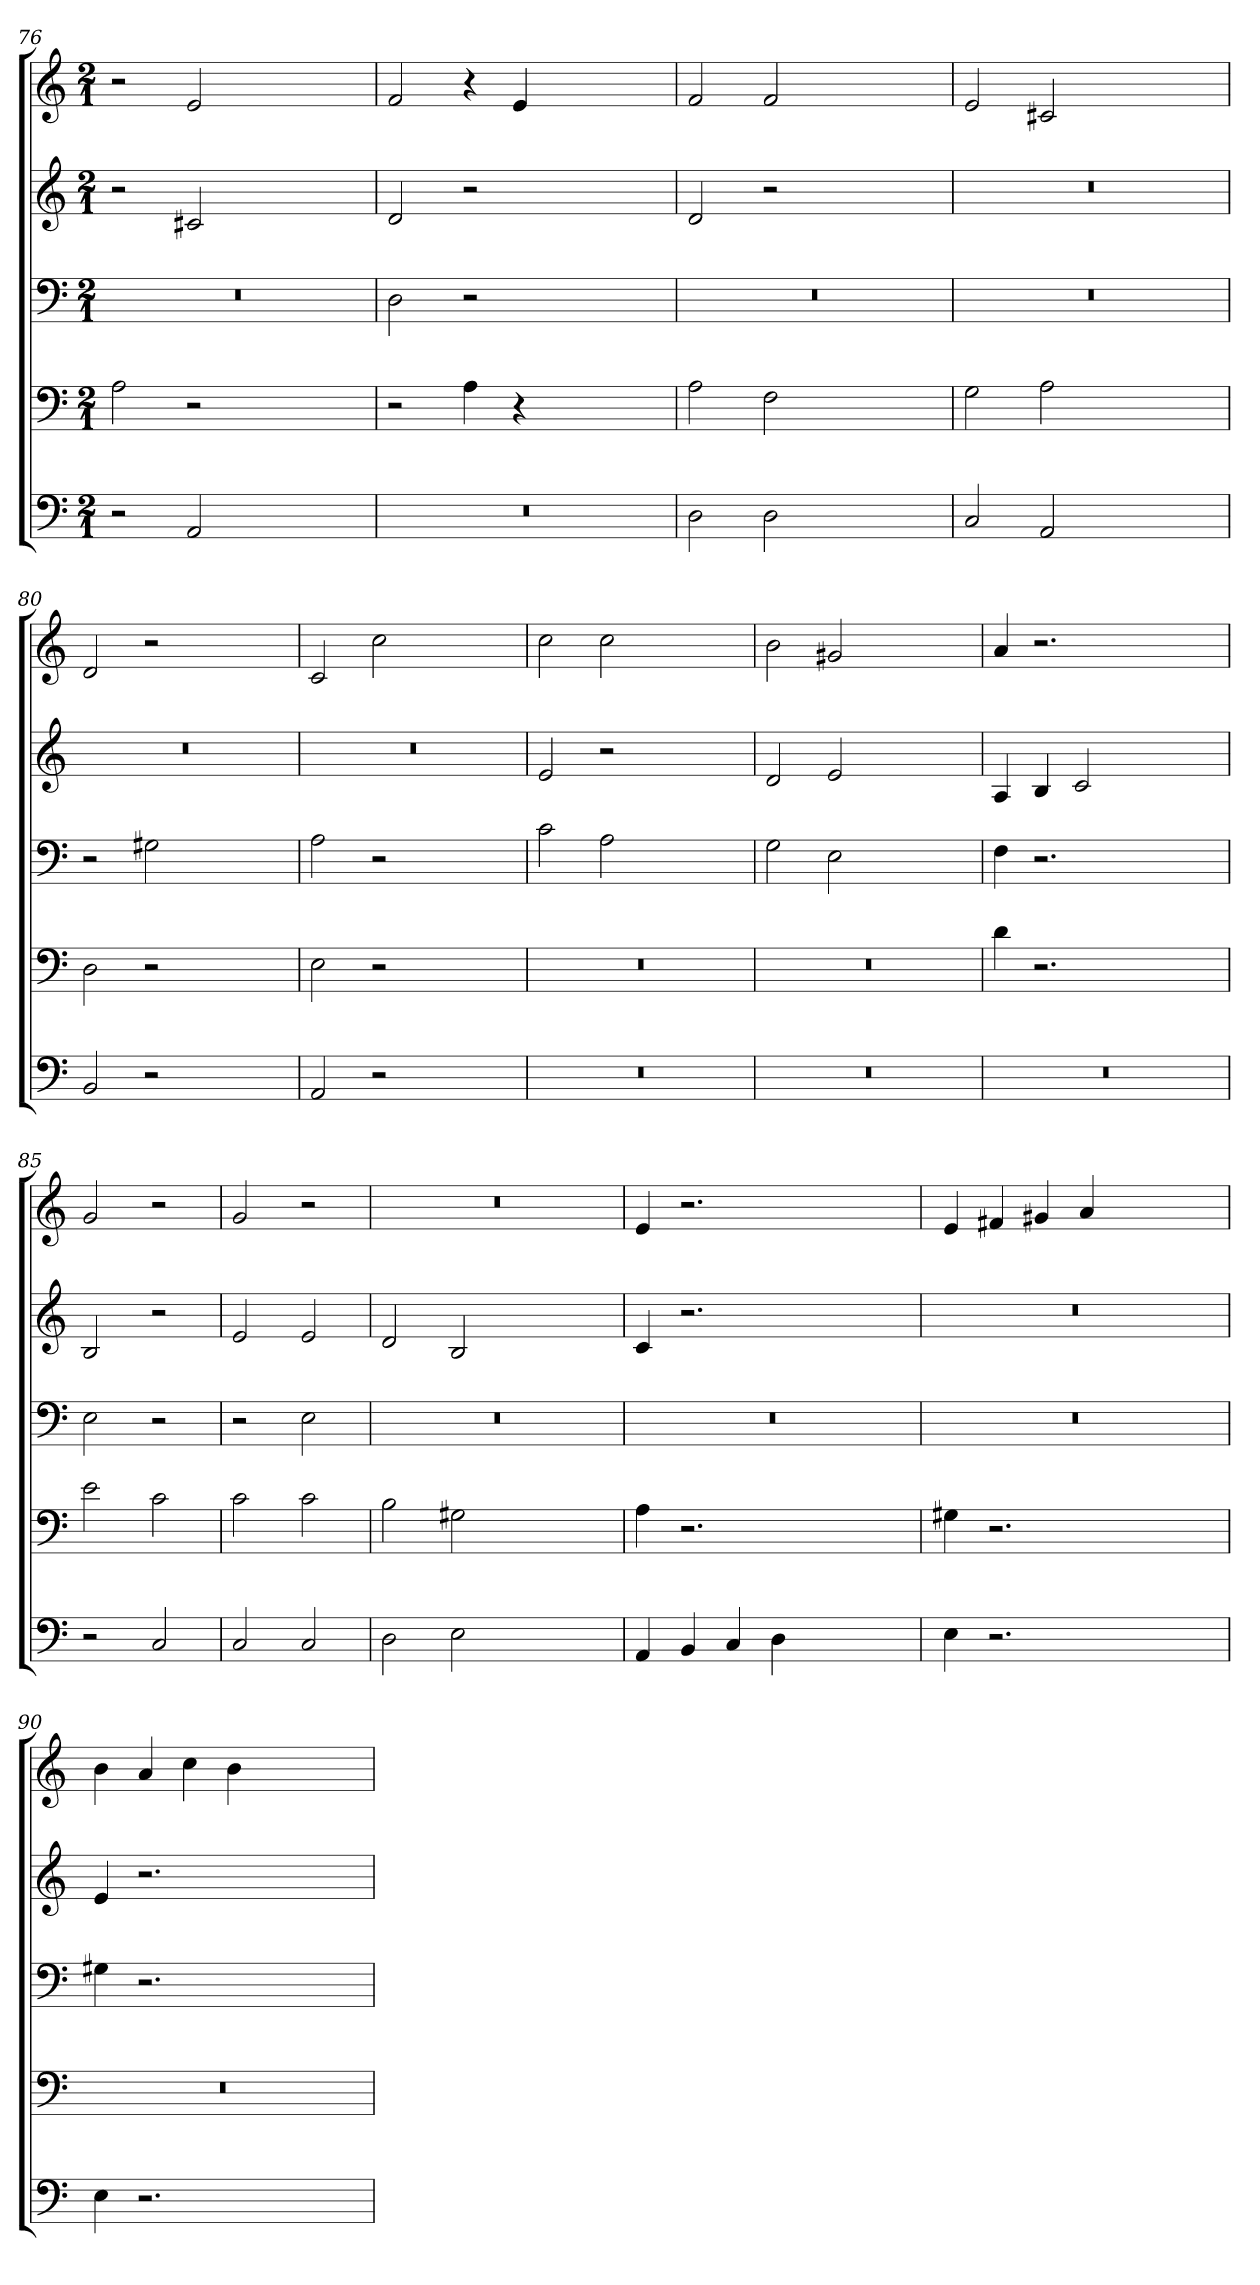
**kern	**kern	**kern	**kern	**kern
*part5	*part4	*part3	*part2	*part1
*staff5	*staff4	*staff3	*staff2	*staff1
*clefF4	*clefF4	*clefF4	*clefG2	*clefG2
*k[]	*k[]	*k[]	*k[]	*k[]
*C:	*C:	*C:	*C:	*C:
*M2/1	*M2/1	*M2/1	*M2/1	*M2/1
=76	=76	=76	=76	=76
2r	2A	0r	2r	2r
2AAi	2r	.	2c#X	2ei
1ryy	1ryy	.	1ryy	1ryy
=77	=77	=77	=77	=77
0r	2r	2D	2d	2f
.	4A	2r	2r	4r
.	4r	.	.	4ej
.	1ryy	1ryy	1ryy	1ryy
=78	=78	=78	=78	=78
2D	2A	0r	2di	2fi
2D	2F	.	2r	2f
1ryy	1ryy	.	1ryy	1ryy
=79	=79	=79	=79	=79
2C	2G	0r	0r	2e
2AA	2A	.	.	2c#XZ
1ryy	1ryy	.	.	1ryy
=80	=80	=80	=80	=80
2BB	2D	2r	0r	2d
2r	2r	2G#XV	.	2r
1ryy	1ryy	1ryy	.	1ryy
=81	=81	=81	=81	=81
2AA	2E	2A	0r	2c
2r	2r	2r	.	2cc
1ryy	1ryy	1ryy	.	1ryy
=82	=82	=82	=82	=82
0r	0r	2cV	2e	2cc
.	.	2A	2r	2cc
.	.	1ryy	1ryy	1ryy
=83	=83	=83	=83	=83
0r	0r	2G	2d	2b
.	.	2E	2e	2g#XZ
.	.	1ryy	1ryy	1ryy
=84	=84	=84	=84	=84
0r	4dV	4F	4A	4a
.	2.r	2.r	4Bj	2.r
.	.	.	2cV	.
.	1ryy	1ryy	1ryy	1ryy
=85	=85	=85	=85	=85
2r	2eV	2E	2B	2g
2C	2c	2r	2r	2r
=86	=86	=86	=86	=86
2C	2c	2r	2e	2gi
2C	2c	2Ei	2e	2r
=87	=87	=87	=87	=87
2D	2B	0r	2d	0r
2E	2G#XZ	.	2B	.
1ryy	1ryy	.	1ryy	.
=88	=88	=88	=88	=88
4AA	4A	0r	4c	4eV
4BBj	2.r	.	2.r	2.r
4Cj	.	.	.	.
4Dj	.	.	.	.
1ryy	1ryy	.	1ryy	1ryy
=89	=89	=89	=89	=89
4E	4G#XZ	0r	0r	4eV
2.r	2.r	.	.	4f#Xj
.	.	.	.	4g#Xj
.	.	.	.	4aj
1ryy	1ryy	.	.	1ryy
=90	=90	=90	=90	=90
4Ei	0r	4G#XZ	4eV	4b
2.r	.	2.r	2.r	4aj
.	.	.	.	4ccj
.	.	.	.	4bj
1ryy	.	1ryy	1ryy	1ryy
=	=	=	=	=
*-	*-	*-	*-	*-
